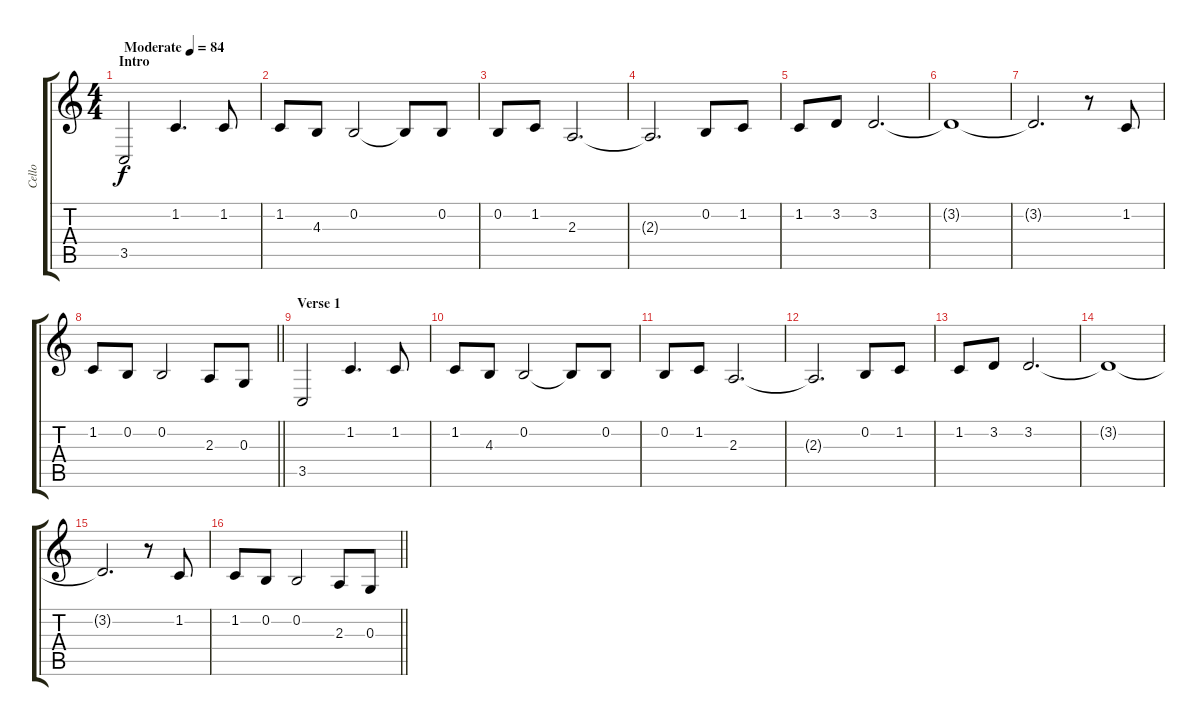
\track ("Cello" "Cello") {instrument cello}
\staff {score tabs}
\tuning (E4 B3 G3 D3 A2 E2) {hide}
\ts (4 4)
\section ("" "Intro")
\tempo (84 "Moderate")
\clef g2
\ks c
3.5.2{dy f instrument cello} 1.2.4{d} 1.2.8 |
1.2.8 4.3.8 0.2.2 0.2{t}.8 0.2.8 |
0.2.8 1.2.8 2.3.2{d} |
2.3{t}.2{d} 0.2.8 1.2.8 |
1.2.8 3.2.8 3.2.2{d} |
3.2{t}.1 |
3.2{t}.2{d} r.8 1.2.8 |
\barLineRight lightlight
1.2.8 0.2.8 0.2.2 2.3.8 0.3.8 |
\section ("" "Verse 1")
3.5.2{volume 6} 1.2.4{d} 1.2.8 |
1.2.8 4.3.8 0.2.2 0.2{t}.8 0.2.8 |
0.2.8 1.2.8 2.3.2{d} |
2.3{t}.2{d} 0.2.8 1.2.8 |
1.2.8 3.2.8 3.2.2{d} |
3.2{t}.1 |
3.2{t}.2{d} r.8 1.2.8 |
\barLineRight lightlight
1.2.8 0.2.8 0.2.2 2.3.8 0.3.8
